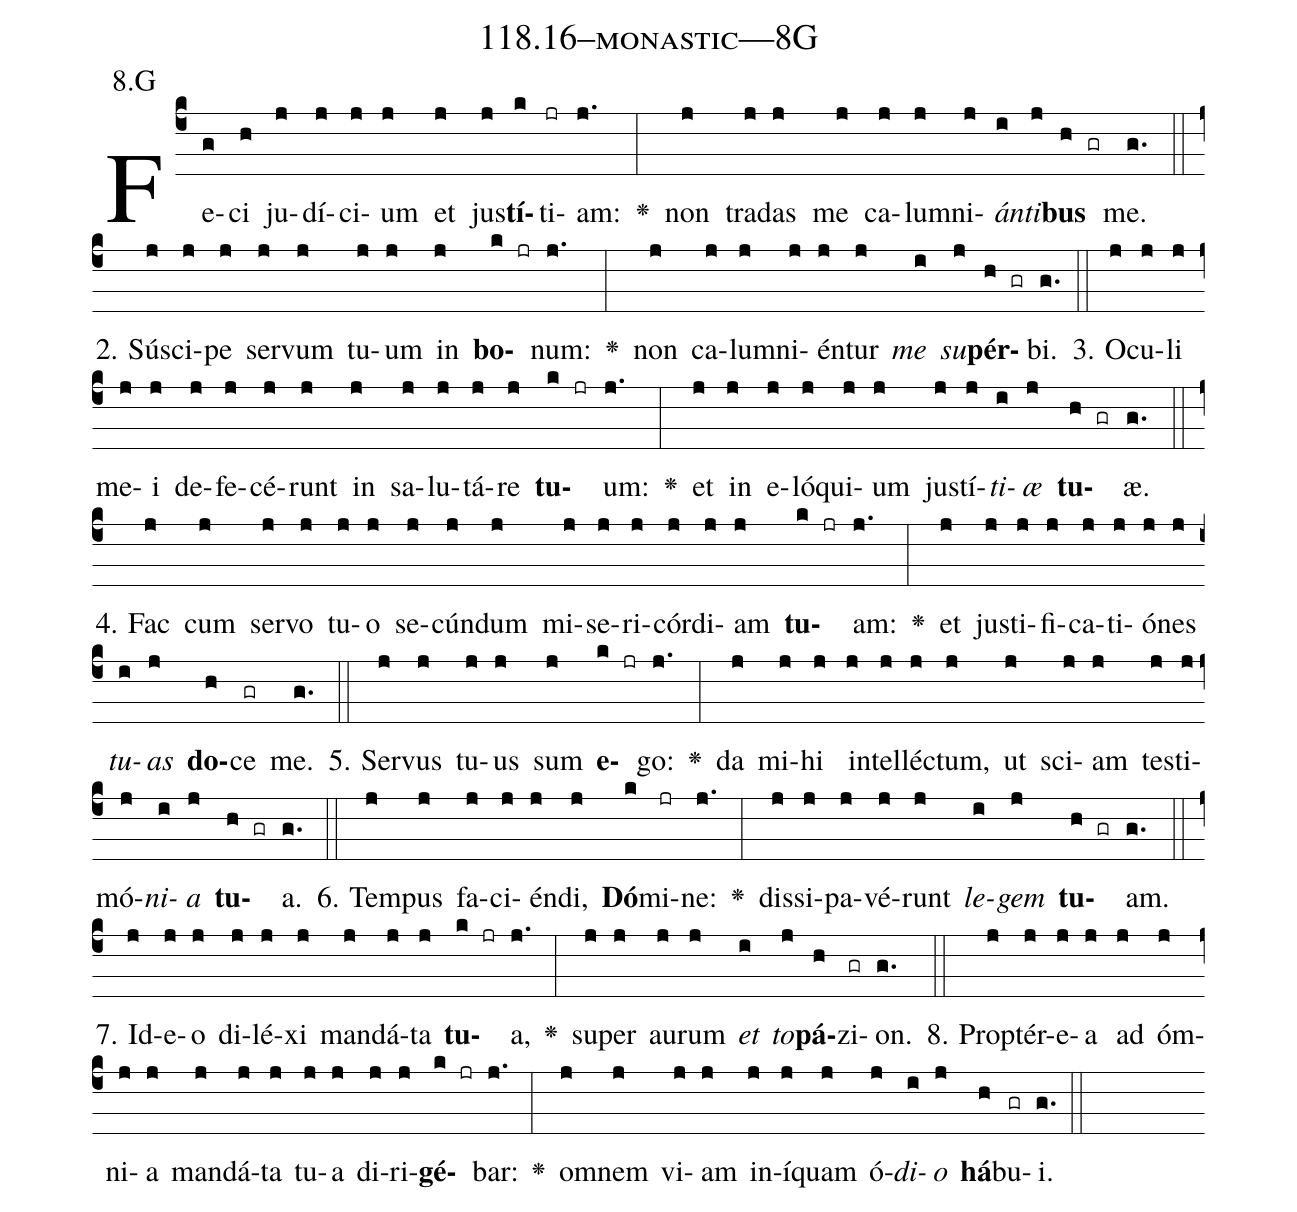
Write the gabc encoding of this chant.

name: 118.16--monastic---8G;
annotation: 8.G;
%%
(c4)Fe(g)ci(h) ju(j)dí(j)ci(j)um(j) et(j) jus(j)<b>tí</b>(k)ti(jr)am:(j.) <v>\greheightstar</v>(:) non(j) tra(j)das(j) me(j) ca(j)lum(j)ni(j)<i>án</i>(i)<i>ti</i>(j)<b>bus</b>(h gr) me.(g.) (::)
2. Sú(j)sci(j)pe(j) ser(j)vum(j) tu(j)um(j) in(j) <b>bo</b>(k jr)num:(j.) <v>\greheightstar</v>(:) non(j) ca(j)lum(j)ni(j)én(j)tur(j) <i>me</i>(i) <i>su</i>(j)<b>pér</b>(h gr)bi.(g.) (::)
3. O(j)cu(j)li(j) me(j)i(j) de(j)fe(j)cé(j)runt(j) in(j) sa(j)lu(j)tá(j)re(j) <b>tu</b>(k jr)um:(j.) <v>\greheightstar</v>(:) et(j) in(j) e(j)ló(j)qui(j)um(j) jus(j)tí(j)<i>ti</i>(i)<i>æ</i>(j) <b>tu</b>(h gr)æ.(g.) (::)
4. Fac(j) cum(j) ser(j)vo(j) tu(j)o(j) se(j)cún(j)dum(j) mi(j)se(j)ri(j)cór(j)di(j)am(j) <b>tu</b>(k jr)am:(j.) <v>\greheightstar</v>(:) et(j) jus(j)ti(j)fi(j)ca(j)ti(j)ó(j)nes(j) <i>tu</i>(i)<i>as</i>(j) <b>do</b>(h)ce(gr) me.(g.) (::)
5. Ser(j)vus(j) tu(j)us(j) sum(j) <b>e</b>(k jr)go:(j.) <v>\greheightstar</v>(:) da(j) mi(j)hi(j) in(j)tel(j)léc(j)tum,(j) ut(j) sci(j)am(j) tes(j)ti(j)mó(j)<i>ni</i>(i)<i>a</i>(j) <b>tu</b>(h gr)a.(g.) (::)
6. Tem(j)pus(j) fa(j)ci(j)én(j)di,(j) <b>Dó</b>(k)mi(jr)ne:(j.) <v>\greheightstar</v>(:) dis(j)si(j)pa(j)vé(j)runt(j) <i>le</i>(i)<i>gem</i>(j) <b>tu</b>(h gr)am.(g.) (::)
7. Id(j)e(j)o(j) di(j)lé(j)xi(j) man(j)dá(j)ta(j) <b>tu</b>(k jr)a,(j.) <v>\greheightstar</v>(:) su(j)per(j) au(j)rum(j) <i>et</i>(i) <i>to</i>(j)<b>pá</b>(h)zi(gr)on.(g.) (::)
8. Prop(j)tér(j)e(j)a(j) ad(j) óm(j)ni(j)a(j) man(j)dá(j)ta(j) tu(j)a(j) di(j)ri(j)<b>gé</b>(k jr)bar:(j.) <v>\greheightstar</v>(:) om(j)nem(j) vi(j)am(j) in(j)í(j)quam(j) ó(j)<i>di</i>(i)<i>o</i>(j) <b>há</b>(h)bu(gr)i.(g.) (::)
